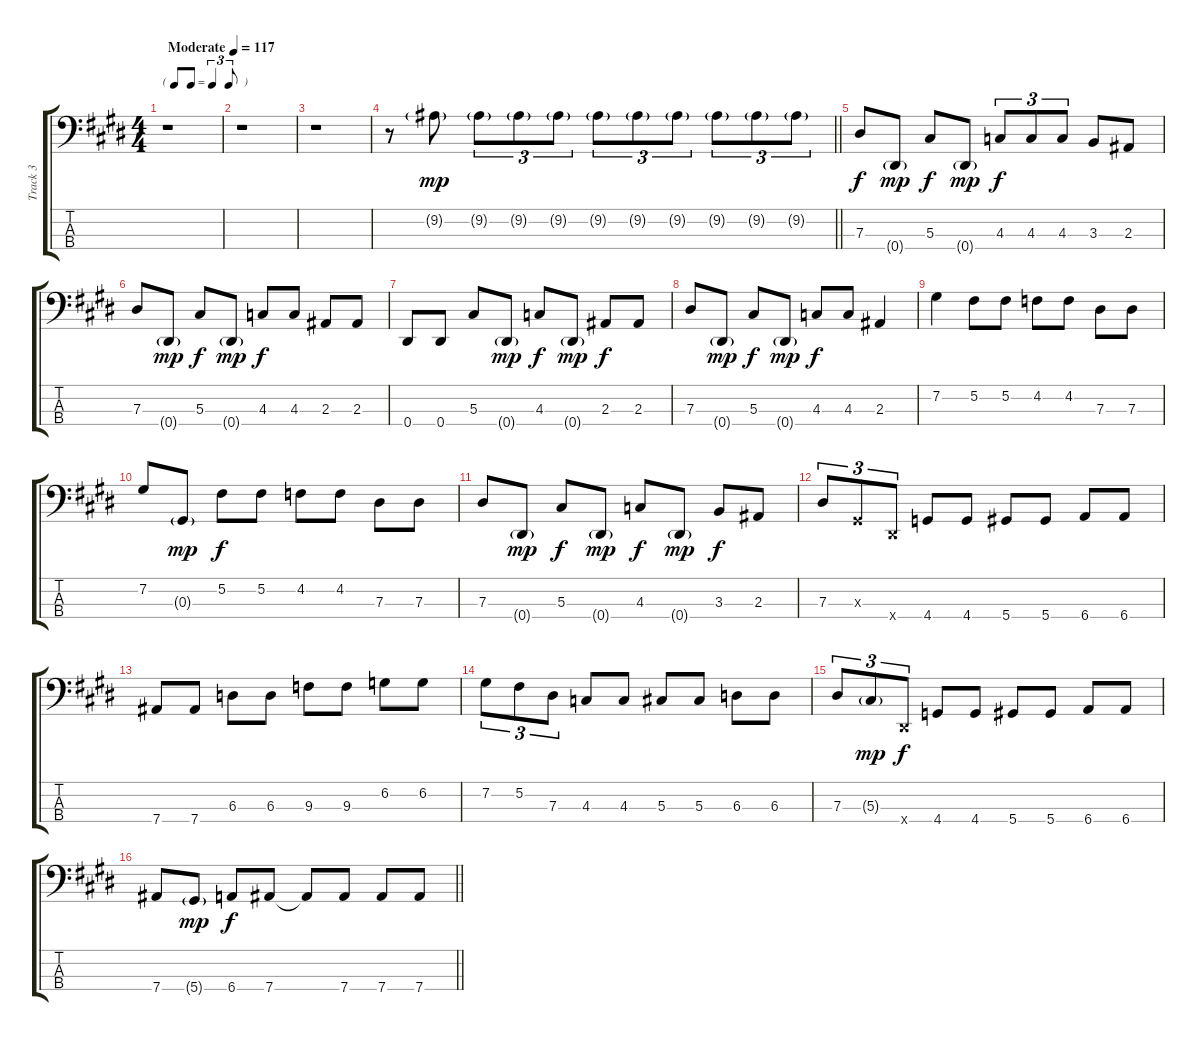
\track ("Track 3" "Track 3") {instrument electricbassfinger}
\staff {score tabs}
\tuning (Gb2 Db2 Ab1 Eb1) {hide}
\ts (4 4)
\tf triplet8th
\tempo (117 "Moderate")
\clef f4
\ks e
r.1{dy mp instrument electricbassfinger} |
r.1 |
r.1 |
\barLineRight lightlight
r.8 9.2{g}.8 9.2{g}.8{tu (3 2)} 9.2{g}.8{tu (3 2)} 9.2{g}.8{tu (3 2)} 9.2{g}.8{tu (3 2)} 9.2{g}.8{tu (3 2)} 9.2{g}.8{tu (3 2)} 9.2{g}.8{tu (3 2)} 9.2{g}.8{tu (3 2)} 9.2{g}.8{tu (3 2)} |
7.3.8{dy f} 0.4{g}.8{dy mp} 5.3.8{dy f} 0.4{g}.8{dy mp} 4.3.8{tu (3 2) dy f} 4.3.8{tu (3 2)} 4.3.8{tu (3 2)} 3.3.8 2.3.8 |
7.3.8 0.4{g}.8{dy mp} 5.3.8{dy f} 0.4{g}.8{dy mp} 4.3.8{dy f} 4.3.8 2.3.8 2.3.8 |
0.4.8 0.4.8 5.3.8 0.4{g}.8{dy mp} 4.3.8{dy f} 0.4{g}.8{dy mp} 2.3.8{dy f} 2.3.8 |
7.3.8 0.4{g}.8{dy mp} 5.3.8{dy f} 0.4{g}.8{dy mp} 4.3.8{dy f} 4.3.8 2.3.4 |
7.2.4 5.2.8 5.2.8 4.2.8 4.2.8 7.3.8 7.3.8 |
7.2.8 0.3{g}.8{dy mp} 5.2.8{dy f} 5.2.8 4.2.8 4.2.8 7.3.8 7.3.8 |
7.3.8 0.4{g}.8{dy mp} 5.3.8{dy f} 0.4{g}.8{dy mp} 4.3.8{dy f} 0.4{g}.8{dy mp} 3.3.8{dy f} 2.3.8 |
7.3.8{tu (3 2)} 0.3{x}.8{tu (3 2)} 0.4{x}.8{tu (3 2)} 4.4.8 4.4.8 5.4.8 5.4.8 6.4.8 6.4.8 |
7.4.8 7.4.8 6.3.8 6.3.8 9.3.8 9.3.8 6.2.8 6.2.8 |
7.2.8{tu (3 2)} 5.2.8{tu (3 2)} 7.3.8{tu (3 2)} 4.3.8 4.3.8 5.3.8 5.3.8 6.3.8 6.3.8 |
7.3.8{tu (3 2)} 5.3{g}.8{tu (3 2) dy mp} 0.4{x}.8{tu (3 2) dy f} 4.4.8 4.4.8 5.4.8 5.4.8 6.4.8 6.4.8 |
\barLineRight lightlight
7.4.8 5.4{g}.8{dy mp} 6.4.8{dy f} 7.4.8 7.4{t}.8 7.4.8 7.4.8 7.4.8
